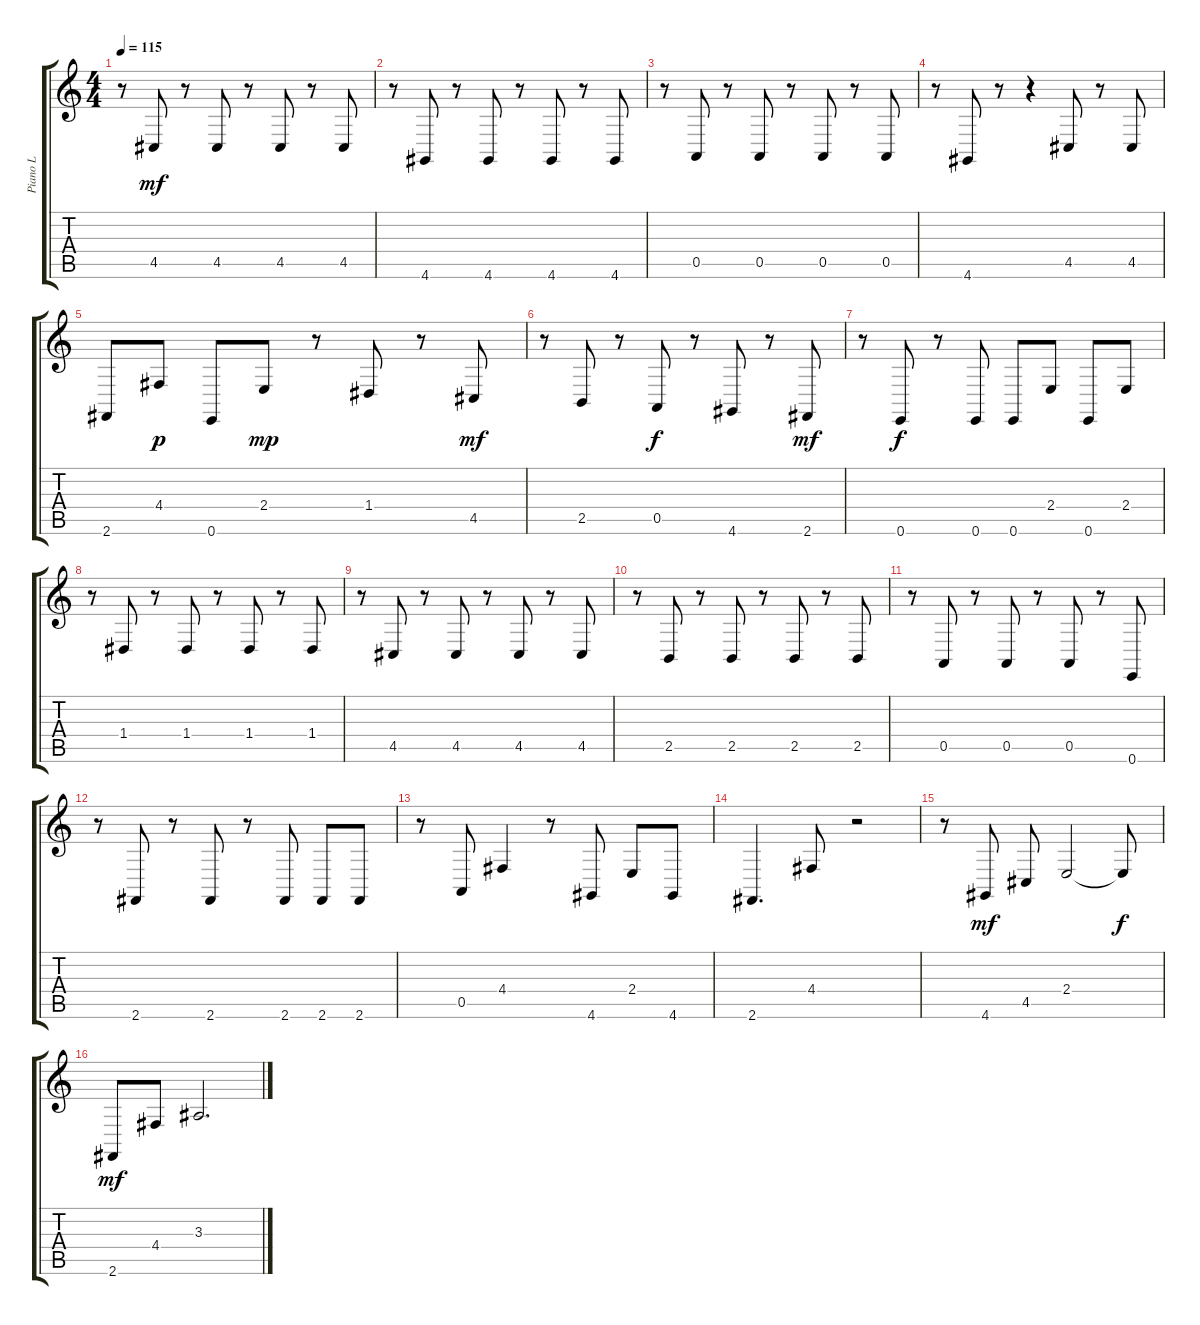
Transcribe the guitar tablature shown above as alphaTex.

\track ("Piano L" "Piano L") {instrument acousticgrandpiano}
\staff {score tabs}
\tuning (E4 B3 G3 D3 A2 E2) {hide}
\ts (4 4)
\tempo 115
\clef g2
\ks c
r.8{dy mf} 4.5.8 r.8 4.5.8 r.8 4.5.8 r.8 4.5.8 |
r.8 4.6.8 r.8 4.6.8 r.8 4.6.8 r.8 4.6.8 |
r.8 0.5.8 r.8 0.5.8 r.8 0.5.8 r.8 0.5.8 |
r.8 4.6.8 r.8 r.4 4.5.8 r.8 4.5.8 |
2.6.8 4.4.8{dy p} 0.6.8 2.4.8{dy mp} r.8 1.4.8 r.8 4.5.8{dy mf} |
r.8 2.5.8 r.8 0.5.8{dy f} r.8 4.6.8 r.8 2.6.8{dy mf} |
r.8 0.6.8{dy f} r.8 0.6.8 0.6.8 2.4.8 0.6.8 2.4.8 |
r.8 1.4.8 r.8 1.4.8 r.8 1.4.8 r.8 1.4.8 |
r.8 4.5.8 r.8 4.5.8 r.8 4.5.8 r.8 4.5.8 |
r.8 2.5.8 r.8 2.5.8 r.8 2.5.8 r.8 2.5.8 |
r.8 0.5.8 r.8 0.5.8 r.8 0.5.8 r.8 0.6.8 |
r.8 2.6.8 r.8 2.6.8 r.8 2.6.8 2.6.8 2.6.8 |
r.8 0.5.8 4.4.4 r.8 4.6.8 2.4.8 4.6.8 |
2.6.4{d} 4.4.8 r.2 |
r.8 4.6.8{dy mf} 4.5.8 2.4.2 2.4{t}.8{dy f} |
2.6.8{dy mf} 4.4.8 3.3.2{d}
